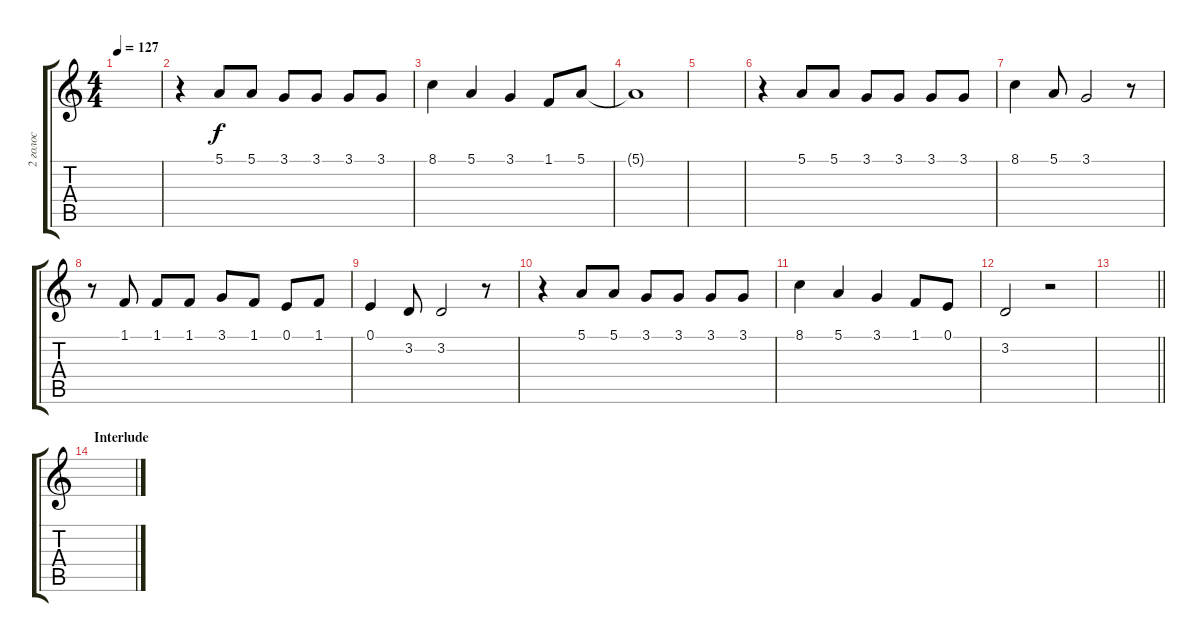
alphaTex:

\track ("2 голос" "2 голос") {instrument cello}
\staff {score tabs}
\tuning (E4 B3 G3 D3 A2 E2) {hide}
\ts (4 4)
\tempo 127
\clef g2
\ks c
|
r.4 5.1.8 5.1.8 3.1.8 3.1.8 3.1.8 3.1.8 |
8.1.4 5.1.4 3.1.4 1.1.8 5.1.8 |
5.1{t}.1 |
|
r.4 5.1.8 5.1.8 3.1.8 3.1.8 3.1.8 3.1.8 |
8.1.4 5.1.8 3.1.2 r.8 |
r.8 1.1.8 1.1.8 1.1.8 3.1.8 1.1.8 0.1.8 1.1.8 |
0.1.4 3.2.8 3.2.2 r.8 |
r.4 5.1.8 5.1.8 3.1.8 3.1.8 3.1.8 3.1.8 |
8.1.4 5.1.4 3.1.4 1.1.8 0.1.8 |
3.2.2 r.2 |
\barLineRight lightlight
|
\section ("" "Interlude")
